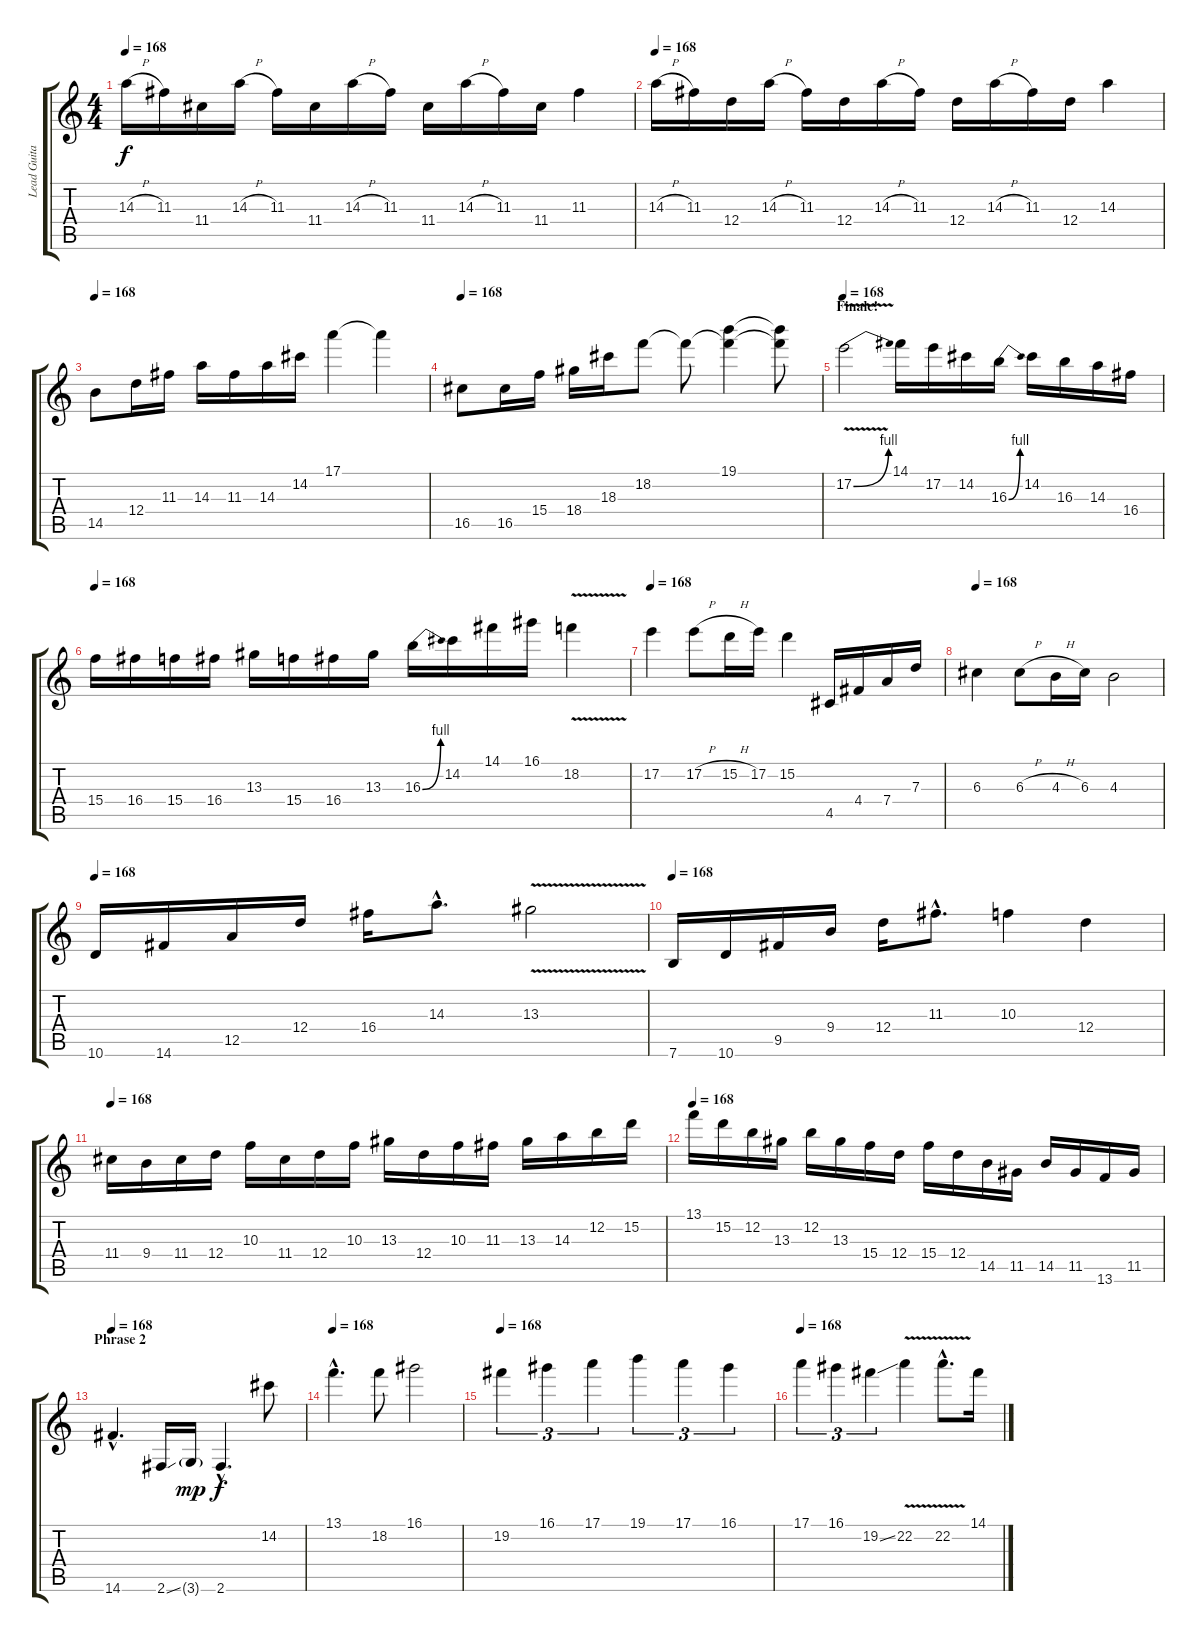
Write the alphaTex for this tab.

\track ("Lead Guitar 2" "Lead Guita") {instrument distortionguitar}
\staff {score tabs}
\tuning (E4 B3 G3 D3 A2 E2) {hide}
\ts (4 4)
\tempo 168
\clef g2
\ks c
14.3{h}.16{dy f balance 0} 11.3.16 11.4.16 14.3{h}.16 11.3.16 11.4.16 14.3{h}.16 11.3.16 11.4.16 14.3{h}.16 11.3.16 11.4.16 11.3.4 |
\tempo 168
14.3{h}.16{balance 16} 11.3.16 12.4.16 14.3{h}.16 11.3.16 12.4.16 14.3{h}.16 11.3.16 12.4.16 14.3{h}.16 11.3.16 12.4.16 14.3.4 |
\tempo 168
14.5.8{balance 8} 12.4.16 11.3.16 14.3.16 11.3.16 14.3.16 14.2.16 17.1.4 17.1{t}.4 |
\tempo 168
16.5.8 16.5.16 15.4.16 18.4.16 18.3.16 18.2.8 18.2{t}.8 (19.1 18.2{t}).4 (19.1{t} 18.2{t}).8 |
\section ("" "Finale!")
\tempo 168
17.2{be (bend 0 0 60 4) v}.2 14.1.16 17.2.16 14.2.16 16.3{be (bend 0 0 60 4)}.16 14.2.16 16.3.16 14.3.16 16.4.16 |
\tempo 168
15.4.16 16.4.16 15.4.16 16.4.16 13.3.16 15.4.16 16.4.16 13.3.16 16.3{be (bend 0 0 60 4)}.16 14.2.16 14.1.16 16.1.16 18.2{v}.4 |
\tempo 168
17.2.4 17.2{h}.8 15.2{h}.16 17.2.16 15.2.4 4.5.16 4.4.16 7.4.16 7.3.16 |
\tempo 168
6.3.4 6.3{h}.8 4.3{h}.16 6.3.16 4.3.2 |
\tempo 168
10.6.16 14.6.16 12.5.16 12.4.16 16.4.16 14.3{hac}.8{d} 13.3{v}.2 |
\tempo 168
7.6.16 10.6.16 9.5.16 9.4.16 12.4.16 11.3{hac}.8{d} 10.3.4 12.4.4 |
\tempo 168
11.4.16 9.4.16 11.4.16 12.4.16 10.3.16 11.4.16 12.4.16 10.3.16 13.3.16 12.4.16 10.3.16 11.3.16 13.3.16 14.3.16 12.2.16 15.2.16 |
\tempo 168
13.1.16 15.2.16 12.2.16 13.3.16 12.2.16 13.3.16 15.4.16 12.4.16 15.4.16 12.4.16 14.5.16 11.5.16 14.5.16 11.5.16 13.6.16 11.5.16 |
\section ("" "Phrase 2")
\tempo 168
14.6{hac}.4{d} 2.6{ss}.16 3.6{g}.16{dy mp} 2.6{hac}.4{d dy f} 14.2.8 |
\tempo 168
13.1{hac}.4{d} 18.2.8 16.1.2 |
\tempo 168
19.2.4{tu (3 2)} 16.1.4{tu (3 2)} 17.1.4{tu (3 2)} 19.1.4{tu (3 2)} 17.1.4{tu (3 2)} 16.1.4{tu (3 2)} |
\tempo 168
17.1.4{tu (3 2)} 16.1.4{tu (3 2)} 19.2{ss}.4{tu (3 2)} 22.2{v}.4 22.2{v hac}.8{d} 14.1{h}.16
